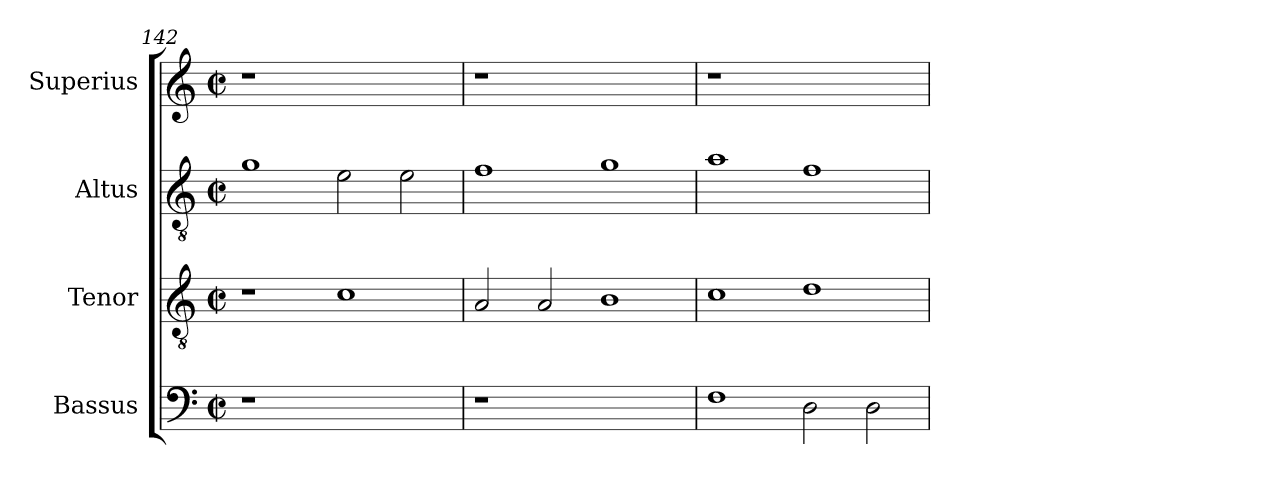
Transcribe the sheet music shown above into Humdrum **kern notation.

**kern	**kern	**kern	**kern
*part4	*part3	*part2	*part1
*staff4	*staff3	*staff2	*staff1
*I"Bassus	*I"Tenor	*I"Altus	*I"Superius
*I'B.	*I'T.	*I'A.	*I'S.
!!LO:LB:g=z
*clefF4	*clefGv2	*clefGv2	*clefG2
*	*ITrd7c12	*ITrd7c12	*
*k[]	*k[]	*k[]	*k[]
*C:	*C:	*C:	*C:
*M2/2	*M2/2	*M2/2	*M2/2
*met(c|)	*met(c|)	*met(c|)	*met(c|)
=142	=142	=142	=142
!LO:N:vis=1	!	!	!LO:N:vis=1
1r	1r	1Gi	1r
1ryy	1Ci	2Ei\	1ryy
.	.	2Ei\	.
=143	=143	=143	=143
!LO:N:vis=1	!	!	!LO:N:vis=1
1r	2AAi/	1Fi	1r
.	2AAi/	.	.
1ryy	1BBi	1Gi	1ryy
=144	=144	=144	=144
!	!	!	!LO:N:vis=1
1Fi	1Ci	1Ai	1r
2Di\	1Di	1Fi	1ryy
2Di\	.	.	.
=	=	=	=
*-	*-	*-	*-
